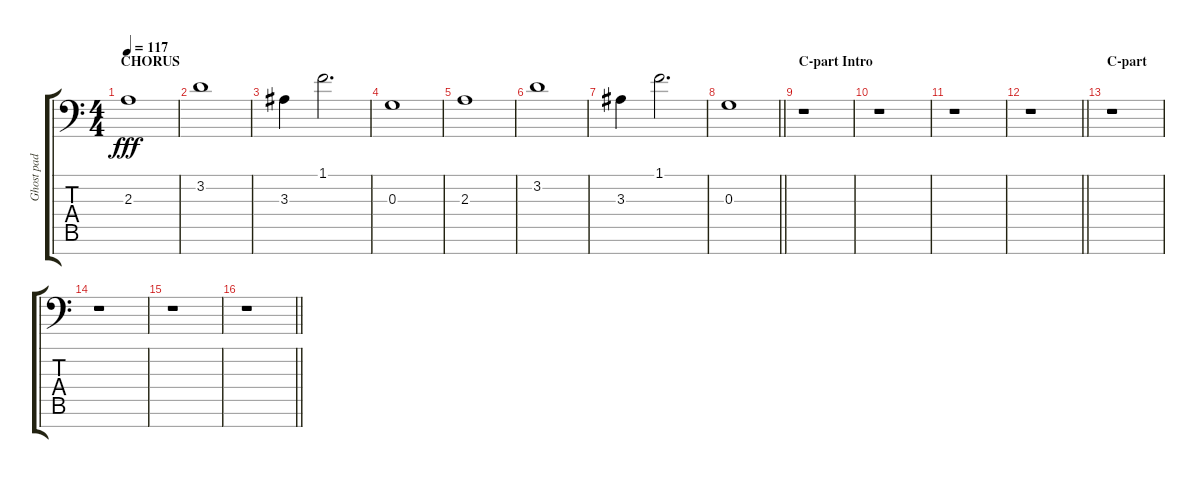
\track ("Ghost pad" "Ghost pad") {instrument fx2soundtrack}
\staff {score tabs}
\tuning (E4 B3 G3 D3 A2 E2 C-1) {hide}
\ts (4 4)
\section ("" "CHORUS")
\tempo 117
\clef f4
\ks c
2.3.1{dy fff} |
3.2.1 |
3.3.4 1.1.2{d} |
0.3.1 |
2.3.1 |
3.2.1 |
3.3.4 1.1.2{d} |
\barLineRight lightlight
0.3.1 |
\section ("" "C-part Intro")
r.1 |
r.1 |
r.1 |
\barLineRight lightlight
r.1 |
\section ("" "C-part")
r.1 |
r.1 |
r.1 |
\barLineRight lightlight
r.1
